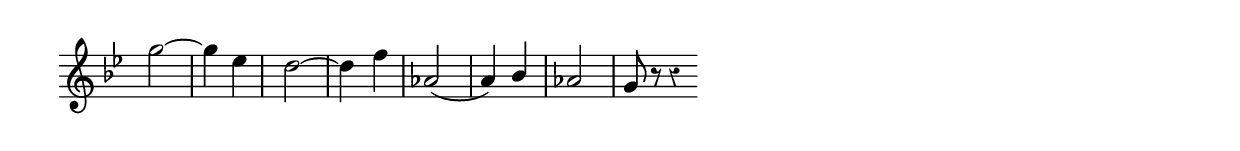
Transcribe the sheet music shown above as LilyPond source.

\version "2.6.3"
\include "english.ly"

melody = \relative c'' {
  \key bf \major
  \time 2/4
  \override Rest #'style = #'classical
  g'2~ | g4 ef4 | d2~ | d4 f4 | af,2_( | a4) \stemUp bf4 | af2 | g8 r8 r4 \bar ""
}

\score {
  \new Staff \melody
  \midi { \tempo 4 = 130}
  \layout {  
    indent = 0.0\cm
    \context {
      \Score
       \remove Bar_number_engraver
    }
    \context {
       \Staff \remove Time_signature_engraver
    }
  }
}
